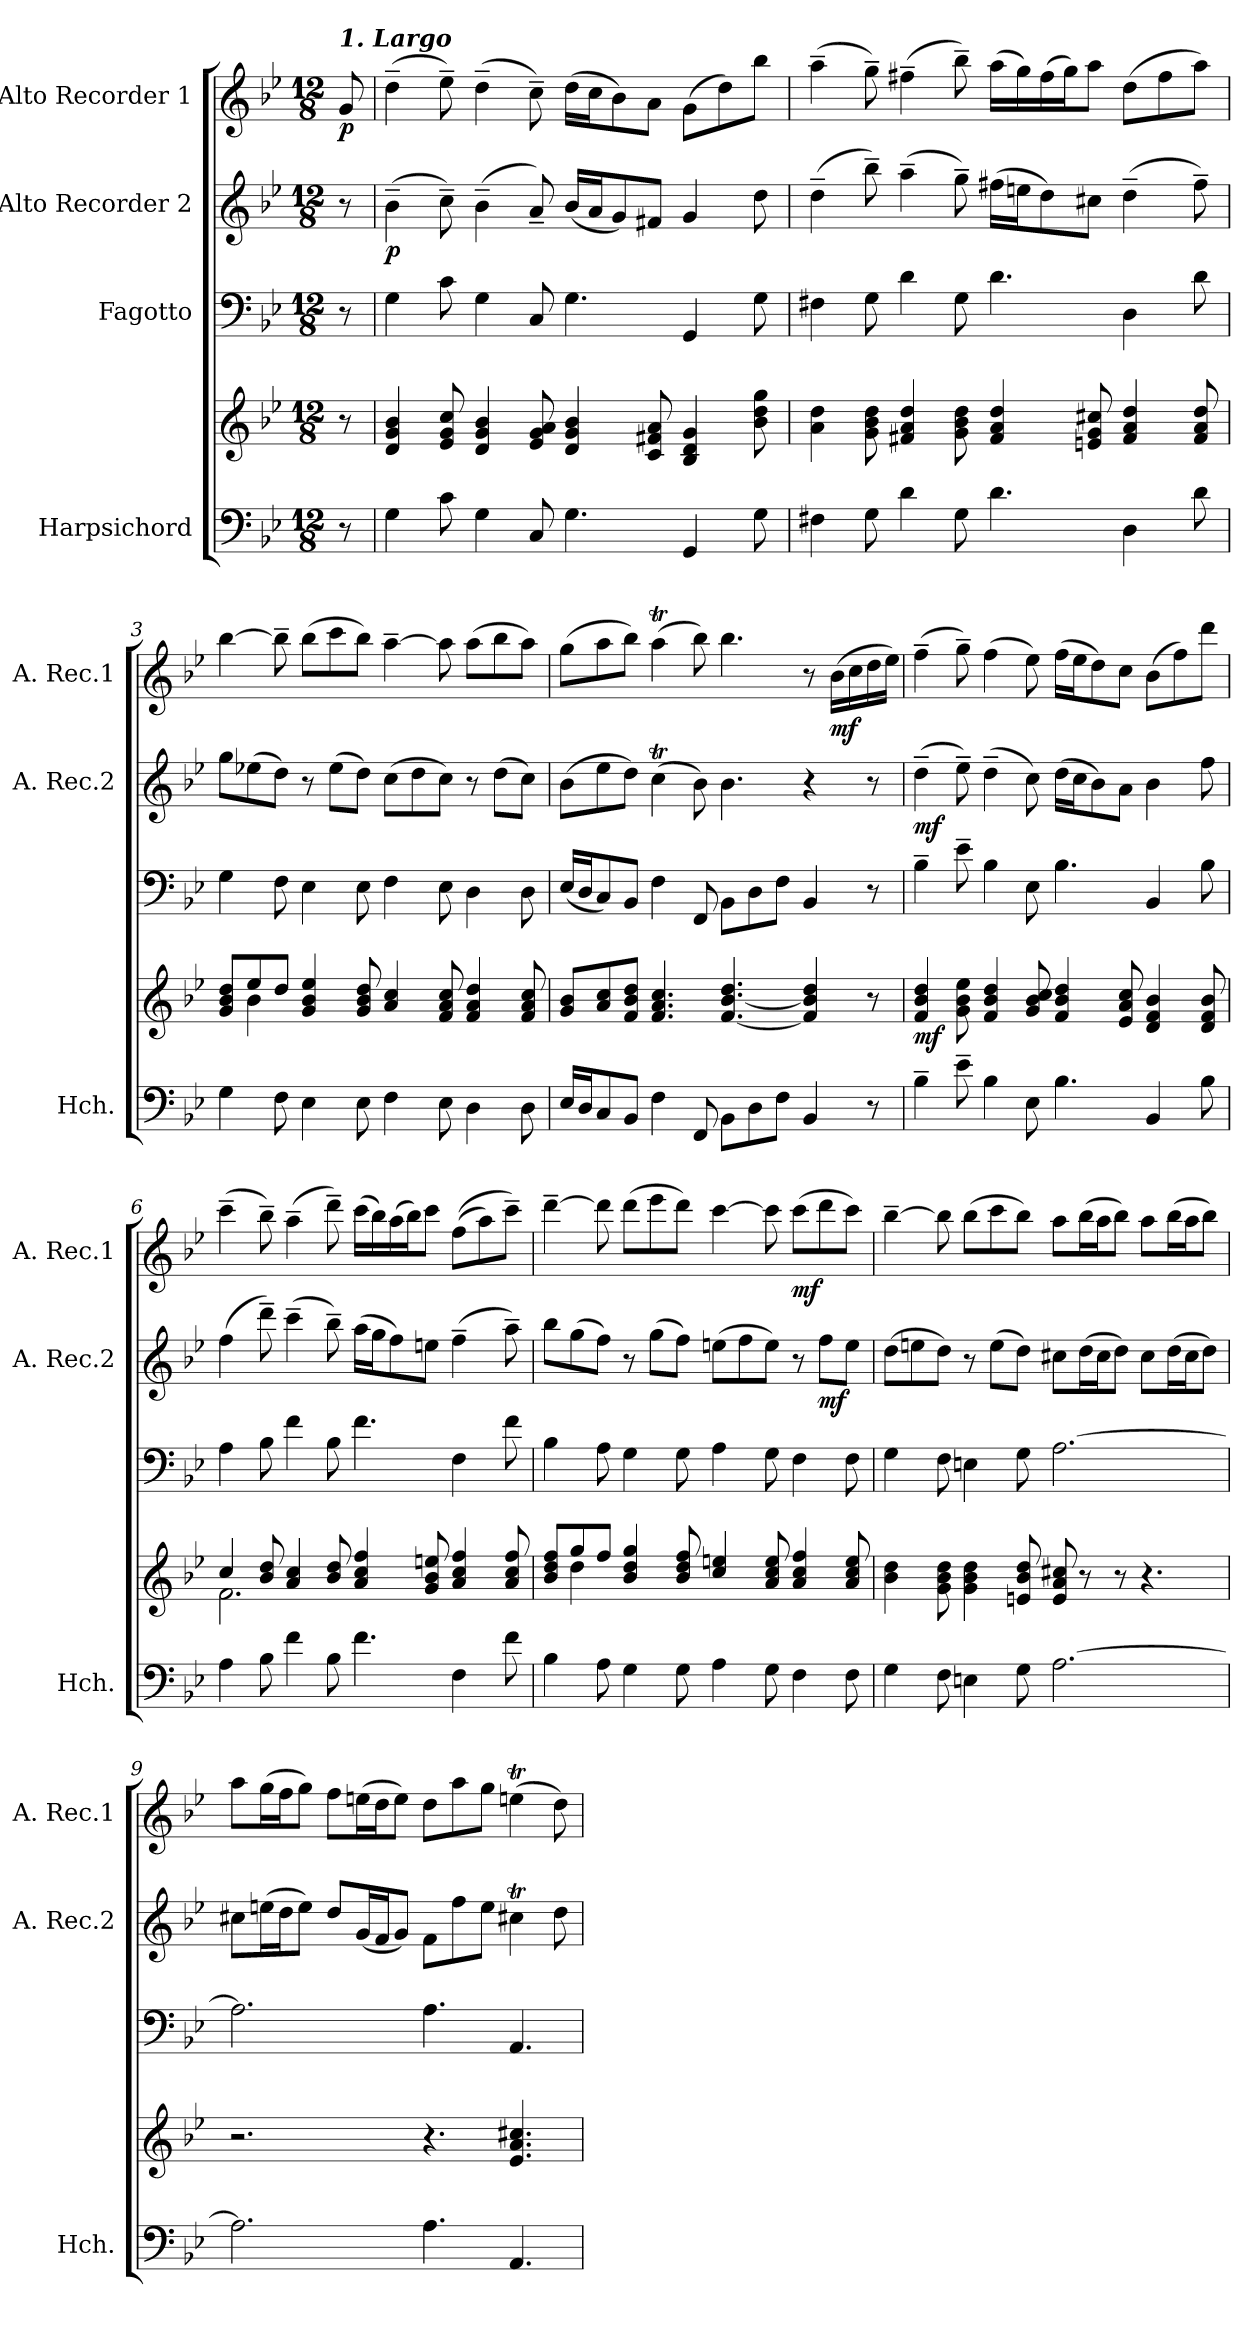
**kern	**kern	**dynam	**kern	**kern	**dynam	**kern	**dynam
*part4	*part4	*part4	*part3	*part2	*part2	*part1	*part1
*staff5	*staff4	*staff4/5	*staff3	*staff2	*staff2	*staff1	*staff1
*I"Harpsichord	*	*	*I"Fagotto	*I"Alto  Recorder 2	*	*I"Alto Recorder 1	*
*I'Hch.	*	*	*	*I'A. Rec.2	*	*I'A. Rec.1	*
*clefF4	*clefG2	*	*clefF4	*clefG2	*	*clefG2	*
*k[b-e-]	*k[b-e-]	*	*k[b-e-]	*k[b-e-]	*	*k[b-e-]	*
*M12/8	*M12/8	*	*M12/8	*M12/8	*	*M12/8	*
*MM75	*MM75	*	*MM75	*MM75	*	*MM75	*
=	=	=	=	=	=	=	=
!	!	!	!	!	!	!LO:TX:a:Bi:t=1. Largo	!
!	!	!	!	!	!	!	!LO:DY:b
8r	8r	.	8r	8r	.	8g/	p
=1	=1	=1	=1	=1	=1	=1	=1
!	!	!	!	!	!LO:DY:b	!	!
4G\	4d/ 4g/ 4b-/	.	4G\	(4b-~\	p	(4dd~\	.
8c\	8e-/ 8g/ 8cc/	.	8c\	8cc~\)	.	8ee-~\)	.
4G\	4d/ 4g/ 4b-/	.	4G\	(4b-~\	.	(4dd~\	.
8C/	8e-/ 8g/ 8a/	.	8C/	8a~/)	.	8cc~\)	.
4.G\	4d/ 4g/ 4b-/	.	4.G\	(16b-/LL	.	(16dd\LL	.
.	.	.	.	16a/J	.	16cc\J	.
.	.	.	.	8g/)	.	8b-\)	.
.	8c/ 8f#X/ 8a/	.	.	8f#X/J	.	8a\J	.
4GG/	4B-/ 4d/ 4g/	.	4GG/	4g/	.	(8g\L	.
.	.	.	.	.	.	8dd\)	.
8G\	8b-\ 8dd\ 8gg\	.	8G\	8dd\	.	8bb-\J	.
=2	=2	=2	=2	=2	=2	=2	=2
4F#X\	4a\ 4dd\	.	4F#X\	(4dd~\	.	(4aa~\	.
8G\	8g\ 8b-\ 8dd\	.	8G\	8bb-~\)	.	8gg~\)	.
4d\	4f#X/ 4a/ 4dd/	.	4d\	(4aa~\	.	(4ff#X~\	.
8G\	8g\ 8b-\ 8dd\	.	8G\	8gg~\)	.	8bb-~\)	.
4.d\	4f#/ 4a/ 4dd/	.	4.d\	(16ff#X\LL	.	(16aa\LL	.
.	.	.	.	16een\J	.	16gg\)	.
.	.	.	.	8dd\)	.	(16ff#\	.
.	.	.	.	.	.	16gg\J)	.
.	8en/ 8g/ 8cc#X/	.	.	8cc#X\J	.	8aa\J	.
4D\	4f#/ 4a/ 4dd/	.	4D\	(4dd~\	.	(8dd\L	.
.	.	.	.	.	.	8ff#\	.
8d\	8f#/ 8a/ 8dd/	.	8d\	8ff#~\)	.	8aa\J)	.
=3	=3	=3	=3	=3	=3	=3	=3
*	*^	*	*	*	*	*	*
4G\	8g/ 8b-/ 8dd/L	8ryy	.	4G\	8gg\L	.	[4bb-\	.
.	8ee-/	4b-\	.	.	(8ee-X\	.	.	.
8F\	8dd/J	.	.	8F\	8dd\J)	.	8bb-~\]	.
4E-\	4g/ 4b-/ 4ee-/	1ryy	.	4E-\	8r	.	(8bb-\L	.
.	.	.	.	.	(8ee-\L	.	8ccc\	.
8E-\	8g/ 8b-/ 8dd/	.	.	8E-\	8dd\J)	.	8bb-\J)	.
4F\	4a/ 4cc/	.	.	4F\	(8cc\L	.	[4aa~\	.
.	.	.	.	.	8dd\	.	.	.
8E-\	8f/ 8a/ 8cc/	.	.	8E-\	8cc\J)	.	8aa\]	.
4D\	4f/ 4a/ 4dd/	.	.	4D\	8r	.	(8aa\L	.
.	.	.	.	.	(8dd\L	.	8bb-\	.
8D\	8f/ 8a/ 8cc/	8ryy	.	8D\	8cc\J)	.	8aa\J)	.
*	*v	*v	*	*	*	*	*	*
!!LO:LB:g=z
=4	=4	=4	=4	=4	=4	=4	=4
16E-/LL	8g/ 8b-/L	.	(16E-/LL	(8b-\L	.	(8gg\L	.
16D/J	.	.	16D/J	.	.	.	.
8C/	8a/ 8cc/	.	8C/)	8ee-\	.	8aa\	.
8BB-/J	8f/ 8b-/ 8dd/J	.	8BB-/J	8dd\J)	.	8bb-\J)	.
4F\	4.f/ 4.a/ 4.cc/	.	4F\	(4ccT\	.	(4aat\	.
8FF/	.	.	8FF/	8b-\)	.	8bb-\)	.
8BB-\L	[4.f/ [4.b-/ 4.dd/	.	8BB-\L	4.b-\	.	4.bb-\	.
8D\	.	.	8D\	.	.	.	.
8F\J	.	.	8F\J	.	.	.	.
4BB-/	4f/] 4b-/] 4dd/	.	4BB-/	4r	.	8r	.
!	!	!	!	!	!	!	!LO:DY:b
.	.	.	.	.	.	(16b-\LL	mf
.	.	.	.	.	.	16cc\	.
8r	8r	.	8r	8r	.	16dd\	.
.	.	.	.	.	.	16ee-\JJ)	.
=5	=5	=5	=5	=5	=5	=5	=5
!	!	!LO:DY:b	!	!	!LO:DY:b	!	!
4B-~\	4f/ 4b-/ 4dd/	mf	4B-~\	(4dd~\	mf	(4ff~\	.
8e-~\	8g\ 8b-\ 8ee-\	.	8e-~\	8ee-~\)	.	8gg~\)	.
4B-\	4f/ 4b-/ 4dd/	.	4B-\	(4dd~\	.	(4ff\	.
8E-\	8g/ 8b-/ 8cc/	.	8E-\	8cc\)	.	8ee-\)	.
4.B-\	4f/ 4b-/ 4dd/	.	4.B-\	(16dd\LL	.	(16ff\LL	.
.	.	.	.	16cc\J	.	16ee-\J	.
.	.	.	.	8b-\)	.	8dd\)	.
.	8e-/ 8a/ 8cc/	.	.	8a\J	.	8cc\J	.
4BB-/	4d/ 4f/ 4b-/	.	4BB-/	4b-\	.	(8b-\L	.
.	.	.	.	.	.	8ff\)	.
8B-\	8d/ 8f/ 8b-/	.	8B-\	8ff\	.	8ddd\J	.
=6	=6	=6	=6	=6	=6	=6	=6
*	*^	*	*	*	*	*	*
4A\	4cc/	2.f\	.	4A\	(4ff\	.	(4ccc~\	.
8B-\	8b-/ 8dd/	.	.	8B-\	8ddd~\)	.	8bb-~\)	.
4f\	4a/ 4cc/	.	.	4f\	(4ccc~\	.	(4aa~\	.
8B-\	8b-/ 8dd/	.	.	8B-\	8bb-~\)	.	8ddd~\)	.
4.f\	4a/ 4cc/ 4ff/	2.ryy	.	4.f\	(16aa\LL	.	(16ccc\LL	.
.	.	.	.	.	16gg\J	.	16bb-\)	.
.	.	.	.	.	8ff\)	.	(16aa\	.
.	.	.	.	.	.	.	16bb-\J)	.
.	8g/ 8b-/ 8een/	.	.	.	8een\J	.	8ccc\J	.
4F\	4a/ 4cc/ 4ff/	.	.	4F\	(4ff~\	.	((8ff\L	.
.	.	.	.	.	.	.	8aa\)	.
8f\	8a/ 8cc/ 8ff/	.	.	8f\	8aa~\)	.	8ccc~\J)	.
!!LO:LB:g=z
=7	=7	=7	=7	=7	=7	=7	=7	=7
4B-\	8b-/ 8dd/ 8ff/L	8ryy	.	4B-\	8bb-\L	.	[4ddd~\	.
.	8gg/	4dd\	.	.	(8gg\	.	.	.
8A\	8ff/J	.	.	8A\	8ff\J)	.	8ddd\]	.
4G\	4b-/ 4dd/ 4gg/	1ryy	.	4G\	8r	.	(8ddd\L	.
.	.	.	.	.	(8gg\L	.	8eee-\	.
8G\	8b-/ 8dd/ 8ff/	.	.	8G\	8ff\J)	.	8ddd\J)	.
4A\	4cc/ 4een/	.	.	4A\	(8een\L	.	[4ccc\	.
.	.	.	.	.	8ff\	.	.	.
8G\	8a/ 8cc/ 8ee/	.	.	8G\	8ee\J)	.	8ccc\]	.
!	!	!	!	!	!	!	!	!LO:DY:b
4F\	4a/ 4cc/ 4ff/	.	.	4F\	8r	.	(8ccc\L	mf
!	!	!	!	!	!	!LO:DY:b	!	!
.	.	.	.	.	8ff\L	mf	8ddd\	.
8F\	8a/ 8cc/ 8ee/	8ryy	.	8F\	8ee\J	.	8ccc\J)	.
*	*v	*v	*	*	*	*	*	*
=8	=8	=8	=8	=8	=8	=8	=8
4G\	4b-\ 4dd\	.	4G\	(8dd\L	.	[4bb-~\	.
.	.	.	.	8een\	.	.	.
8F\	8g\ 8b-\ 8dd\	.	8F\	8dd\J)	.	8bb-\]	.
4En\	4g\ 4b-\ 4dd\	.	4En\	8r	.	(8bb-\L	.
.	.	.	.	(8ee\L	.	8ccc\	.
8G\	8en/ 8b-/ 8dd/	.	8G\	8dd\J)	.	8bb-\J)	.
[2.A\	8e/ 8a/ 8cc#X/	.	[2.A\	8cc#X\L	.	8aa\L	.
.	8r	.	.	(16dd\L	.	(16bb-\L	.
.	.	.	.	16cc#\J	.	16aa\J	.
.	8r	.	.	8dd\J)	.	8bb-\J)	.
.	4.r	.	.	8cc#\L	.	8aa\L	.
.	.	.	.	(16dd\L	.	(16bb-\L	.
.	.	.	.	16cc#\J	.	16aa\J	.
.	.	.	.	8dd\J)	.	8bb-\J)	.
=9	=9	=9	=9	=9	=9	=9	=9
2.A\]	2.r	.	2.A\]	8cc#X\L	.	8aa\L	.
.	.	.	.	(16een\L	.	(16gg\L	.
.	.	.	.	16dd\J	.	16ff\J	.
.	.	.	.	8ee\J)	.	8gg\J)	.
.	.	.	.	8dd/L	.	8ff\L	.
.	.	.	.	(16g/L	.	(16een\L	.
.	.	.	.	16f/J	.	16dd\J	.
.	.	.	.	8g/J)	.	8ee\J)	.
4.A\	4.r	.	4.A\	8f\L	.	8dd\L	.
.	.	.	.	8ff\	.	8aa\	.
.	.	.	.	8ee\J	.	8gg\J	.
4.AA/	4.e-/ 4.a/ 4.cc#X/	.	4.AA/	4cc#Xt\	.	(4eent\	.
.	.	.	.	8dd\	.	8dd\)	.
=	=	=	=	=	=	=	=
*-	*-	*-	*-	*-	*-	*-	*-
